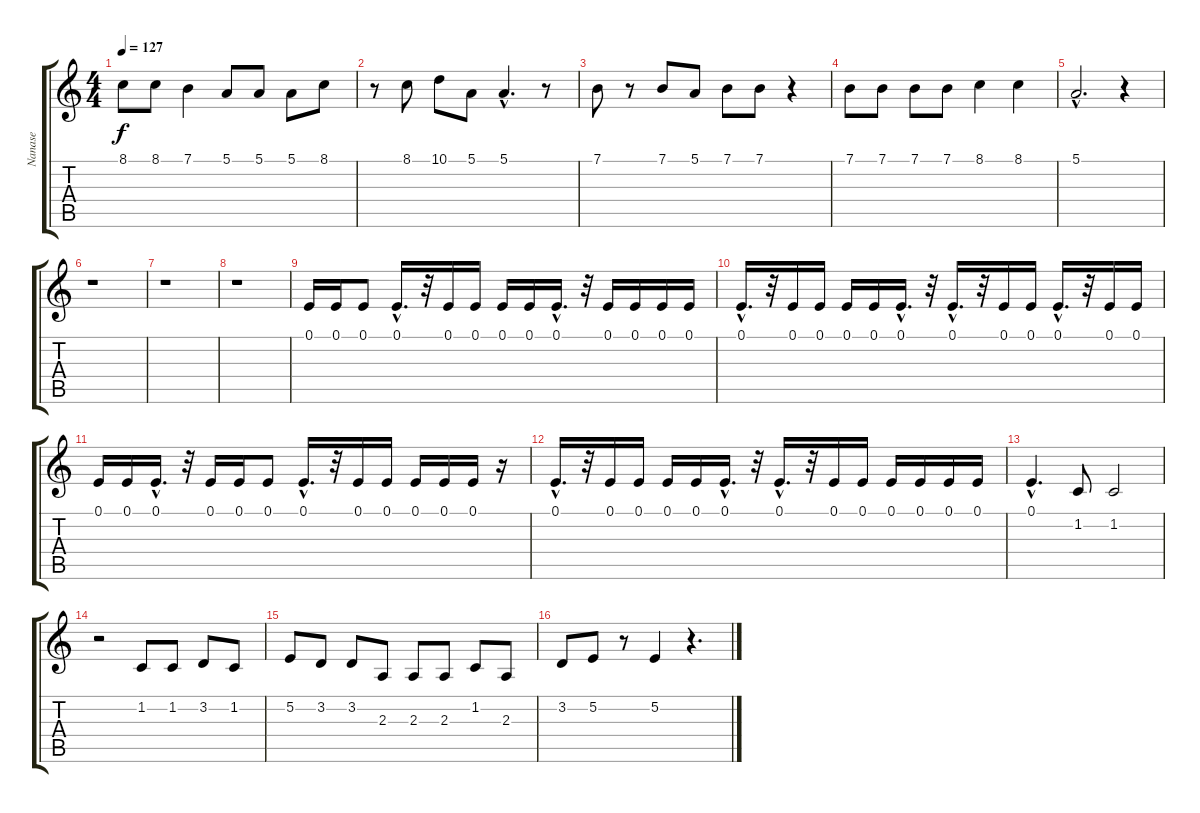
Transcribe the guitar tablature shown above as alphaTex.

\track ("Nanase" "Nanase") {instrument clarinet}
\staff {score tabs}
\tuning (E4 B3 G3 D3 A2 E2) {hide}
\ts (4 4)
\tempo 127
\clef g2
\ks c
8.1.8{dy f} 8.1.8 7.1.4 5.1.8 5.1.8 5.1.8 8.1.8 |
r.8 8.1.8 10.1.8 5.1.8 5.1{hac}.4{d} r.8 |
7.1.8 r.8 7.1.8 5.1.8 7.1.8 7.1.8 r.4 |
7.1.8 7.1.8 7.1.8 7.1.8 8.1.4 8.1.4 |
5.1{hac}.2{d} r.4 |
r.1 |
r.1 |
r.1 |
0.1.16 0.1.16 0.1.8 0.1{hac}.16{d} r.32 0.1.16 0.1.16 0.1.16 0.1.16 0.1{hac}.16{d} r.32 0.1.16 0.1.16 0.1.16 0.1.16 |
0.1{hac}.16{d} r.32 0.1.16 0.1.16 0.1.16 0.1.16 0.1{hac}.16{d} r.32 0.1{hac}.16{d} r.32 0.1.16 0.1.16 0.1{hac}.16{d} r.32 0.1.16 0.1.16 |
0.1.16 0.1.16 0.1{hac}.16{d} r.32 0.1.16 0.1.16 0.1.8 0.1{hac}.16{d} r.32 0.1.16 0.1.16 0.1.16 0.1.16 0.1.16 r.16 |
0.1{hac}.16{d} r.32 0.1.16 0.1.16 0.1.16 0.1.16 0.1{hac}.16{d} r.32 0.1{hac}.16{d} r.32 0.1.16 0.1.16 0.1.16 0.1.16 0.1.16 0.1.16 |
0.1{hac}.4{d} 1.2.8 1.2.2 |
r.2 1.2.8 1.2.8 3.2.8 1.2.8 |
5.2.8 3.2.8 3.2.8 2.3.8 2.3.8 2.3.8 1.2.8 2.3.8 |
3.2.8 5.2.8 r.8 5.2.4 r.4{d}
